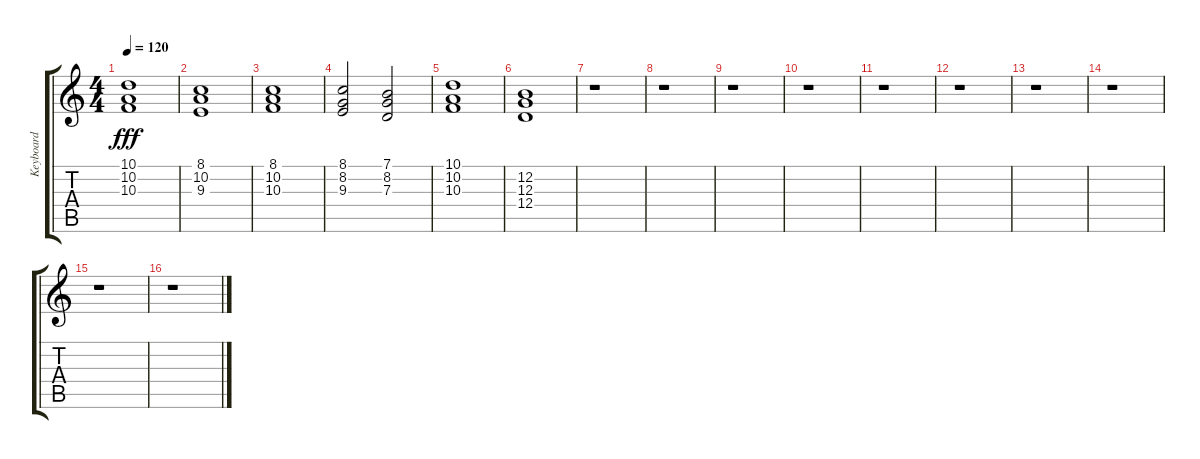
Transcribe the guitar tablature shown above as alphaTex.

\track ("Keyboard" "Keyboard") {instrument pad2warm}
\staff {score tabs}
\tuning (E4 B3 G3 D3 A2 D2) {hide}
\ts (4 4)
\tempo 120
\clef g2
\ks c
(10.1 10.2 10.3).1{dy fff} |
(8.1 10.2 9.3).1 |
(8.1 10.2 10.3).1 |
(8.1 8.2 9.3).2 (7.1 8.2 7.3).2 |
(10.1 10.2 10.3).1 |
(12.2 12.3 12.4).1 |
r.1 |
r.1 |
r.1 |
r.1 |
r.1 |
r.1 |
r.1 |
r.1 |
r.1 |
r.1
